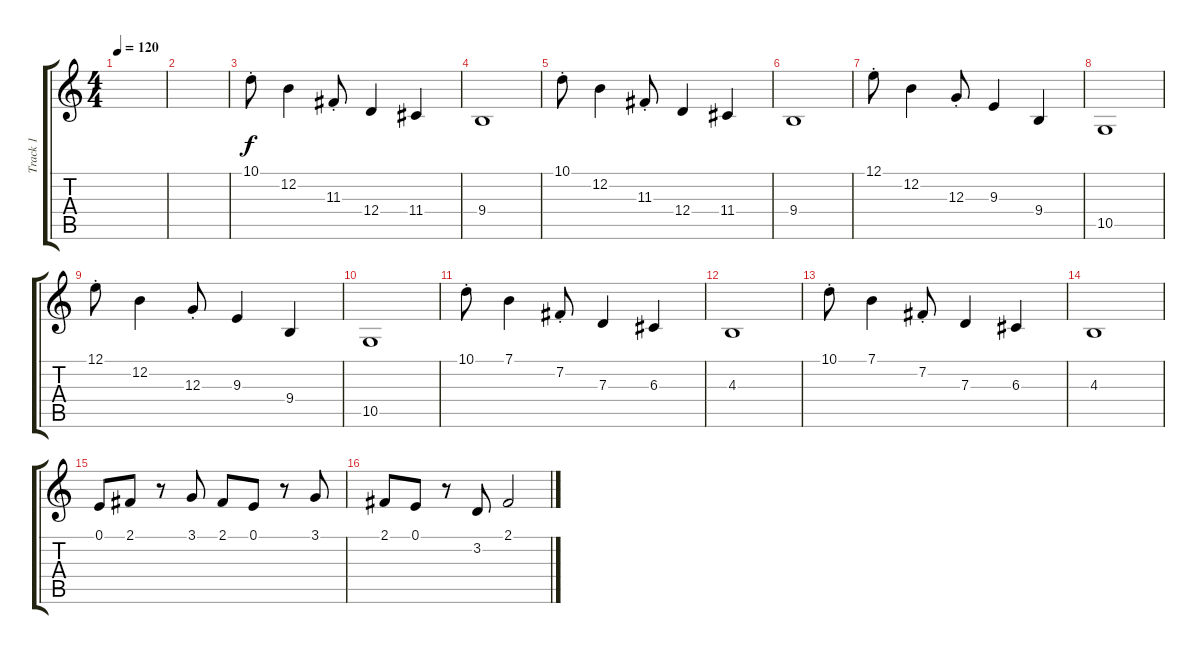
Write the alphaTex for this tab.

\track ("Track 1" "Track 1") {instrument flute}
\staff {score tabs}
\tuning (E4 B3 G3 D3 A2 E2) {hide}
\ts (4 4)
\tempo 120
\clef g2
\ks c
|
|
10.1{st}.8 12.2.4 11.3{st}.8 12.4.4 11.4.4 |
9.4.1 |
10.1{st}.8 12.2.4 11.3{st}.8 12.4.4 11.4.4 |
9.4.1 |
12.1{st}.8 12.2.4 12.3{st}.8 9.3.4 9.4.4 |
10.5.1 |
12.1{st}.8 12.2.4 12.3{st}.8 9.3.4 9.4.4 |
10.5.1 |
10.1{st}.8 7.1.4 7.2{st}.8 7.3.4 6.3.4 |
4.3.1 |
10.1{st}.8 7.1.4 7.2{st}.8 7.3.4 6.3.4 |
4.3.1 |
0.1.8 2.1.8 r.8 3.1.8 2.1.8 0.1.8 r.8 3.1.8 |
2.1.8 0.1.8 r.8 3.2.8 2.1.2
